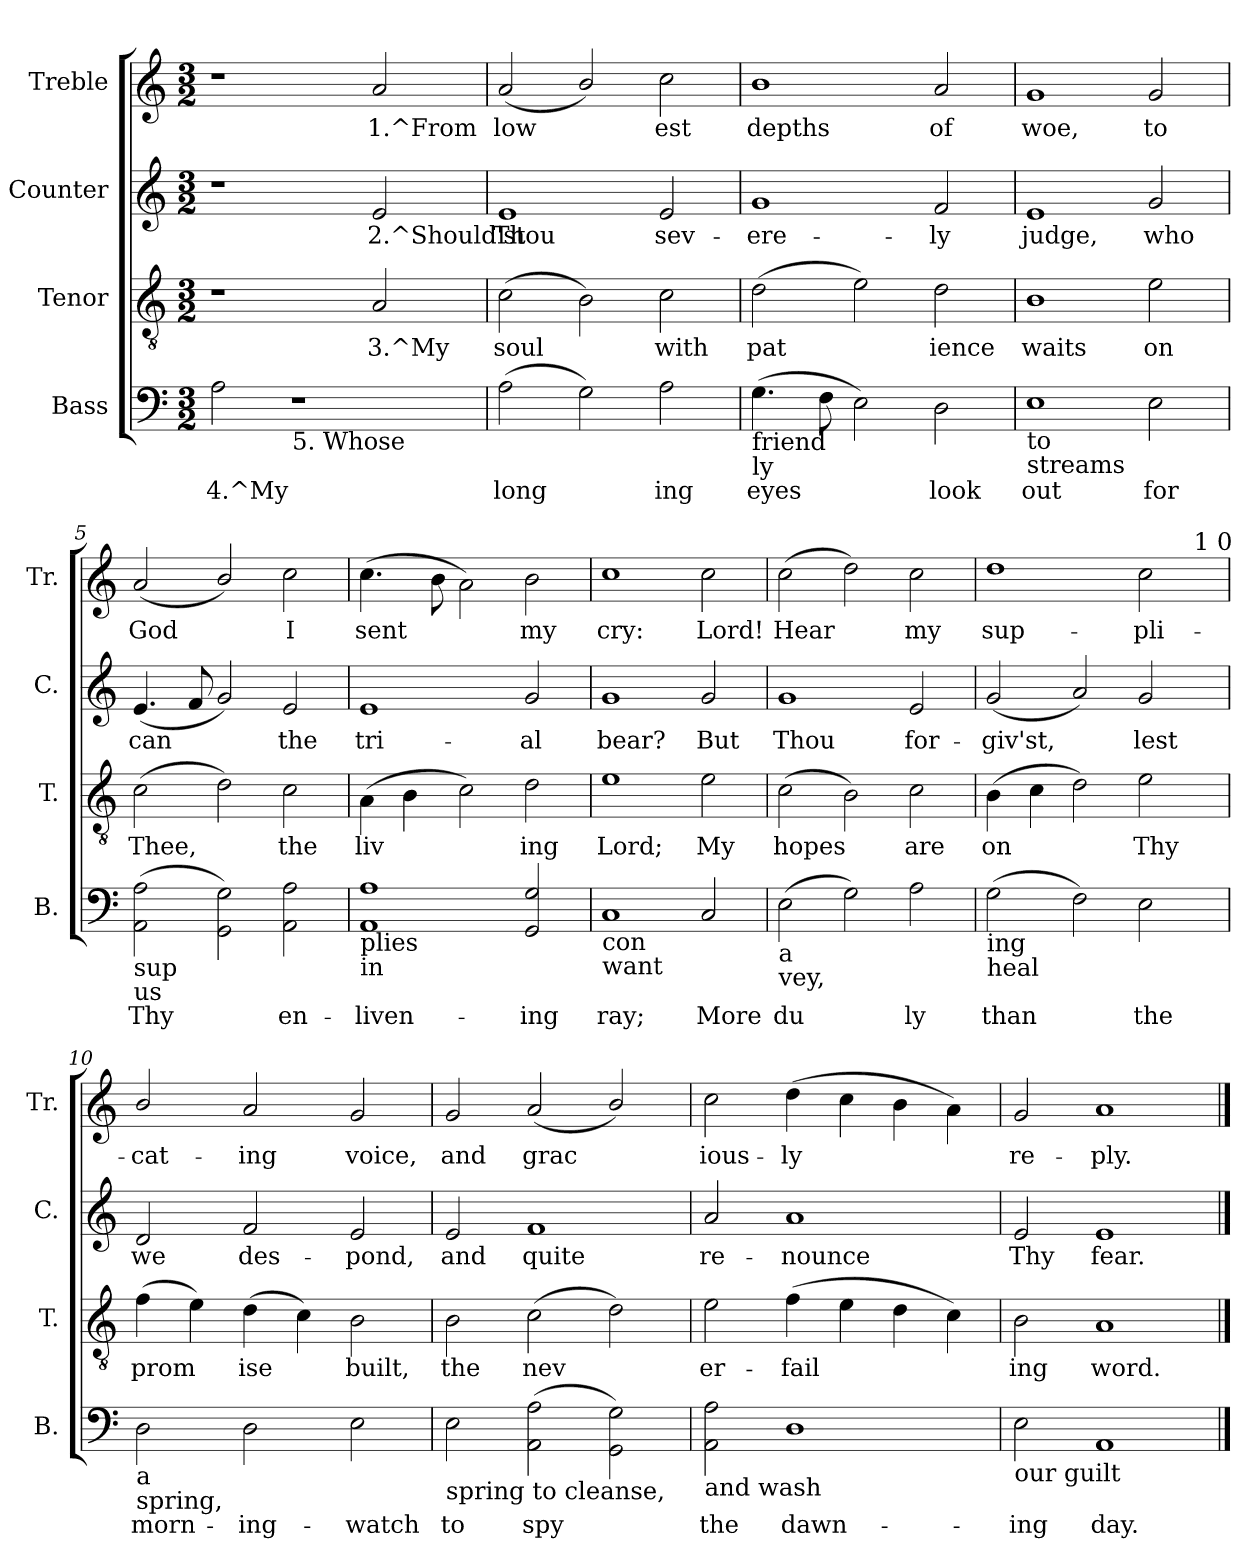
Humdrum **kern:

**kern	**text	**kern	**text	**kern	**text	**kern	**text
*part4	*part4	*part3	*part3	*part2	*part2	*part1	*part1
*staff4	*staff4	*staff3	*staff3	*staff2	*staff2	*staff1	*staff1
*I"Bass	*	*I"Tenor	*	*I"Counter	*	*I"Treble	*
*I'B.	*	*I'T.	*	*I'C.	*	*I'Tr.	*
!!LO:PB:g=z
*stria5	*	*stria5	*	*stria5	*	*stria5	*
*clefF4	*	*clefGv2	*	*clefG2	*	*clefG2	*
*k[]	*	*k[]	*	*k[]	*	*k[]	*
*C:	*	*C:	*	*C:	*	*C:	*
*M3/2	*	*M3/2	*	*M3/2	*	*M3/2	*
=1	=1	=1	=1	=1	=1	=1	=1
!	!LO:LY:b:rj	!	!	!	!	!	!
2A\	4.^My	1r	.	1r	.	1r	.
!LO:TX:b:t=5. Whose	!	!	!	!	!	!	!
1r	.	.	.	.	.	.	.
!	!	!	!LO:LY:b:rj	!	!LO:LY:b:rj	!	!LO:LY:b:rj
.	.	2A/	3.^My	2e/	2.^Should'st	2a/	1.^From
=2	=2	=2	=2	=2	=2	=2	=2
!	!LO:LY:b:rj	!	!LO:LY:b:rj	!	!LO:LY:b:rj	!	!LO:LY:b:rj
(>2A\	long-	(>2c\	soul	1e	Thou	(<2a/	low-
!	!LO:LY:b:rj	!	!LO:LY:b:rj	!	!	!	!LO:LY:b:rj
2G\)	--	2B\)	.	.	.	2b/)	--
!	!LO:LY:b:rj	!	!LO:LY:b:rj	!	!LO:LY:b:rj	!	!LO:LY:b:rj
2A\	-ing	2c\	with	2e/	sev-	2cc\	-est
=3	=3	=3	=3	=3	=3	=3	=3
!LO:TX:b:t=friend	!	!	!	!	!	!	!
!LO:TX:b:t=ly	!	!	!	!	!	!	!
!	!LO:LY:b:rj	!	!LO:LY:b:rj	!	!LO:LY:b:rj	!	!LO:LY:b:rj
(>4.G\	eyes	(>2d\	pat-	1g	-ere-	1b	depths
!	!LO:LY:b:rj	!	!	!	!	!	!
8F\	.	.	.	.	.	.	.
!	!LO:LY:b:rj	!	!LO:LY:b:rj	!	!	!	!
2E\)	.	2e\)	--	.	.	.	.
!	!LO:LY:b:rj	!	!LO:LY:b:rj	!	!LO:LY:b:rj	!	!LO:LY:b:rj
2D\	look	2d\	-ience	2f/	-ly	2a/	of
=4	=4	=4	=4	=4	=4	=4	=4
!LO:TX:b:t=to	!	!	!	!	!	!	!
!LO:TX:b:t=streams	!	!	!	!	!	!	!
!	!LO:LY:b:rj	!	!LO:LY:b:rj	!	!LO:LY:b:rj	!	!LO:LY:b:rj
1E	out	1B	waits	1e	judge,	1g	woe,
!	!LO:LY:b:rj	!	!LO:LY:b:rj	!	!LO:LY:b:rj	!	!LO:LY:b:rj
2E\	for	2e\	on	2g/	who	2g/	to
=5	=5	=5	=5	=5	=5	=5	=5
!LO:TX:b:t=sup	!	!	!	!	!	!	!
!LO:TX:b:t=us	!	!	!	!	!	!	!
!	!LO:LY:b:rj	!	!LO:LY:b:rj	!	!LO:LY:b:rj	!	!LO:LY:b:rj
(>2A\ 2AA\	Thy	(>2c\	Thee,	(<4.e/	can	(<2a/	God
!	!	!	!	!	!LO:LY:b:rj	!	!
.	.	.	.	8f/	.	.	.
!	!LO:LY:b:rj	!	!LO:LY:b:rj	!	!LO:LY:b:rj	!	!LO:LY:b:rj
2G\ 2GG\)	.	2d\)	.	2g/)	.	2b/)	.
!	!LO:LY:b:rj	!	!LO:LY:b:rj	!	!LO:LY:b:rj	!	!LO:LY:b:rj
2A\ 2AA\	en-	2c\	the	2e/	the	2cc\	I
=6	=6	=6	=6	=6	=6	=6	=6
!LO:TX:b:t=plies	!	!	!	!	!	!	!
!LO:TX:b:t=in	!	!	!	!	!	!	!
!	!LO:LY:b:rj	!	!LO:LY:b:rj	!	!LO:LY:b:rj	!	!LO:LY:b:rj
1A 1AA	-liven-	(>4A\	liv-	1e	tri-	(>4.cc\	sent
!	!	!	!LO:LY:b:rj	!	!	!	!
.	.	4B\	--	.	.	.	.
!	!	!	!	!	!	!	!LO:LY:b:rj
.	.	.	.	.	.	8b\	.
!	!	!	!LO:LY:b:rj	!	!	!	!LO:LY:b:rj
.	.	2c\)	--	.	.	2a\)	.
!	!LO:LY:b:rj	!	!LO:LY:b:rj	!	!LO:LY:b:rj	!	!LO:LY:b:rj
2G/ 2GG/	-ing	2d\	-ing	2g/	-al	2b\	my
!!LO:LB:g=z
=7	=7	=7	=7	=7	=7	=7	=7
!LO:TX:b:t=con	!	!	!	!	!	!	!
!LO:TX:b:t=want	!	!	!	!	!	!	!
!	!LO:LY:b:rj	!	!LO:LY:b:rj	!	!LO:LY:b:rj	!	!LO:LY:b:rj
1C	ray;	1e	Lord;	1g	bear?	1cc	cry:
!	!LO:LY:b:rj	!	!LO:LY:b:rj	!	!LO:LY:b:rj	!	!LO:LY:b:rj
2C/	More	2e\	My	2g/	But	2cc\	Lord!
=8	=8	=8	=8	=8	=8	=8	=8
!LO:TX:b:t=a	!	!	!	!	!	!	!
!LO:TX:b:t=vey,	!	!	!	!	!	!	!
!	!LO:LY:b:rj	!	!LO:LY:b:rj	!	!LO:LY:b:rj	!	!LO:LY:b:rj
(>2E\	du-	(>2c\	hopes	1g	Thou	(>2cc\	Hear
!	!LO:LY:b:rj	!	!LO:LY:b:rj	!	!	!	!LO:LY:b:rj
2G\)	--	2B\)	.	.	.	2dd\)	.
!	!LO:LY:b:rj	!	!LO:LY:b:rj	!	!LO:LY:b:rj	!	!LO:LY:b:rj
2A\	-ly	2c\	are	2e/	for-	2cc\	my
=9	=9	=9	=9	=9	=9	=9	=9
!LO:TX:b:t=ing	!	!	!	!	!	!	!
!LO:TX:b:t=heal	!	!	!	!	!	!	!
!	!LO:LY:b:rj	!	!LO:LY:b:rj	!	!LO:LY:b:rj	!	!LO:LY:b:rj
*	*	*	*	*	*	*^	*
(>2G\	than	(>4B\	on	(<2g/	-giv'st,	1dd	1ryy	sup-
!	!	!	!LO:LY:b:rj	!	!	!	!	!
.	.	4c\	.	.	.	.	.	.
!	!LO:LY:b:rj	!	!LO:LY:b:rj	!	!LO:LY:b:rj	!	!	!
2F\)	.	2d\)	.	2a/)	.	.	.	.
!	!LO:LY:b:rj	!	!LO:LY:b:rj	!	!LO:LY:b:rj	!	!	!LO:LY:b:rj
2E\	the	2e\	Thy	2g/	lest	2cc\	4.ryy	-pli-
!	!	!	!	!	!	!	!LO:TX:a:t=1 0	!
.	.	.	.	.	.	.	8ryy	.
=10	=10	=10	=10	=10	=10	=10	=10	=10
!LO:TX:b:t=a	!	!	!	!	!	!	!	!
!LO:TX:b:t=spring,	!	!	!	!	!	!	!	!
!	!LO:LY:b:rj	!	!LO:LY:b:rj	!	!LO:LY:b:rj	!	!	!LO:LY:b:rj
*	*	*	*	*	*	*v	*v	*
2D\	morn-	(>4f\	prom-	2d/	we	2b/	-cat-
!	!	!	!LO:LY:b:rj	!	!	!	!
.	.	4e\)	--	.	.	.	.
!	!LO:LY:b:rj	!	!LO:LY:b:rj	!	!LO:LY:b:rj	!	!LO:LY:b:rj
2D\	-ing-	(>4d\	-ise	2f/	des-	2a/	-ing
!	!	!	!LO:LY:b:rj	!	!	!	!
.	.	4c\)	.	.	.	.	.
!	!LO:LY:b:rj	!	!LO:LY:b:rj	!	!LO:LY:b:rj	!	!LO:LY:b:rj
2E\	-watch	2B\	built,	2e/	-pond,	2g/	voice,
=11	=11	=11	=11	=11	=11	=11	=11
!LO:TX:b:t=spring to cleanse,	!	!	!	!	!	!	!
!	!LO:LY:b:rj	!	!LO:LY:b:rj	!	!LO:LY:b:rj	!	!LO:LY:b:rj
2E\	to	2B\	the	2e/	and	2g/	and
!	!LO:LY:b:rj	!	!LO:LY:b:rj	!	!LO:LY:b:rj	!	!LO:LY:b:rj
(>2A\ 2AA\	spy	(>2c\	nev-	1f	quite	(<2a/	grac-
!	!LO:LY:b:rj	!	!LO:LY:b:rj	!	!	!	!LO:LY:b:rj
2G\ 2GG\)	.	2d\)	--	.	.	2b/)	--
=12	=12	=12	=12	=12	=12	=12	=12
!LO:TX:b:t=and wash	!	!	!	!	!	!	!
!	!LO:LY:b:rj	!	!LO:LY:b:rj	!	!LO:LY:b:rj	!	!LO:LY:b:rj
2A\ 2AA\	the	2e\	-er-	2a/	re-	2cc\	-ious-
!	!LO:LY:b:rj	!	!LO:LY:b:rj	!	!LO:LY:b:rj	!	!LO:LY:b:rj
1D	dawn-	(>4f\	-fail-	1a	-nounce	(>4dd\	-ly
!	!	!	!LO:LY:b:rj	!	!	!	!LO:LY:b:rj
.	.	4e\	--	.	.	4cc\	.
!	!	!	!LO:LY:b:rj	!	!	!	!LO:LY:b:rj
.	.	4d\	--	.	.	4b\	.
!	!	!	!LO:LY:b:rj	!	!	!	!LO:LY:b:rj
.	.	4c\)	--	.	.	4a\)	.
=13	=13	=13	=13	=13	=13	=13	=13
!LO:TX:b:t=our guilt	!	!	!	!	!	!	!
!	!LO:LY:b:rj	!	!LO:LY:b:rj	!	!LO:LY:b:rj	!	!LO:LY:b:rj
2E\	-ing	2B\	-ing	2e/	Thy	2g/	re-
!	!LO:LY:b:rj	!	!LO:LY:b:rj	!	!LO:LY:b:rj	!	!LO:LY:b:rj
1AA	day.	1A	word.	1e	fear.	1a	-ply.
==	==	==	==	==	==	==	==
*-	*-	*-	*-	*-	*-	*-	*-
